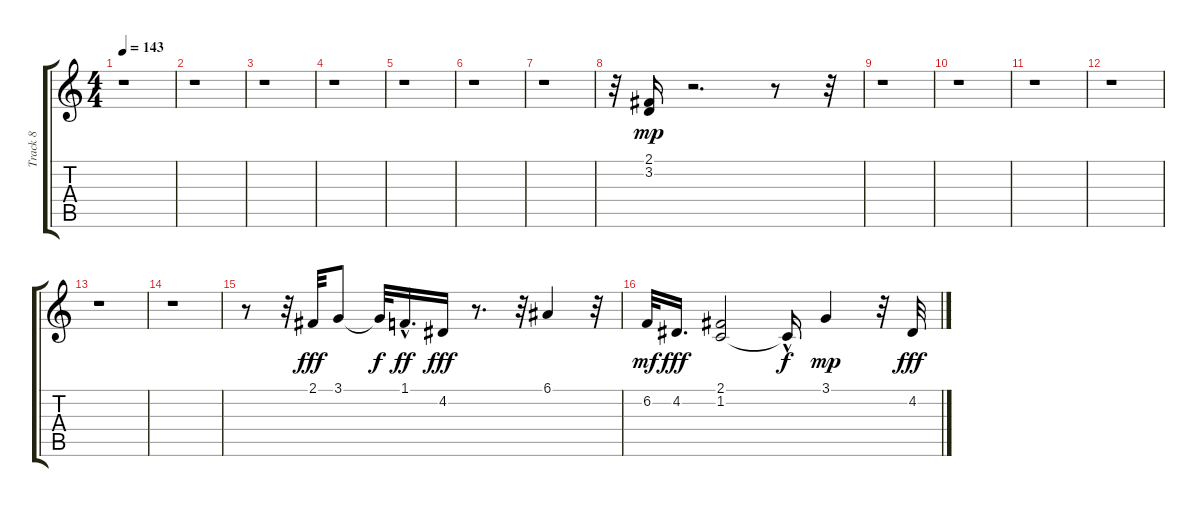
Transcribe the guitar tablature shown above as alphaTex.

\track ("Track 8" "Track 8") {instrument rockorgan}
\staff {score tabs}
\tuning (E4 B3 G3 D3 A2 E2) {hide}
\ts (4 4)
\tempo 143
\clef g2
\ks c
r.1{dy mf} |
r.1 |
r.1 |
r.1 |
r.1 |
r.1 |
r.1 |
r.32 (2.1 3.2).16{dy mp instrument distortionguitar} r.2{d} r.8 r.32 |
r.1 |
r.1 |
r.1 |
r.1 |
r.1 |
r.1 |
r.8 r.32 2.1.32{dy fff} 3.1.8 3.1{t}.32{dy f} 1.1{hac}.16{d dy ff} 4.2.16{dy fff} r.8{d} r.32 6.1.4 r.32 |
6.2.32{dy mf} 4.2.16{d dy fff} (2.1 1.2).2 1.2{hac t}.16{dy f} 3.1.4{dy mp} r.32 4.2.32{dy fff}
